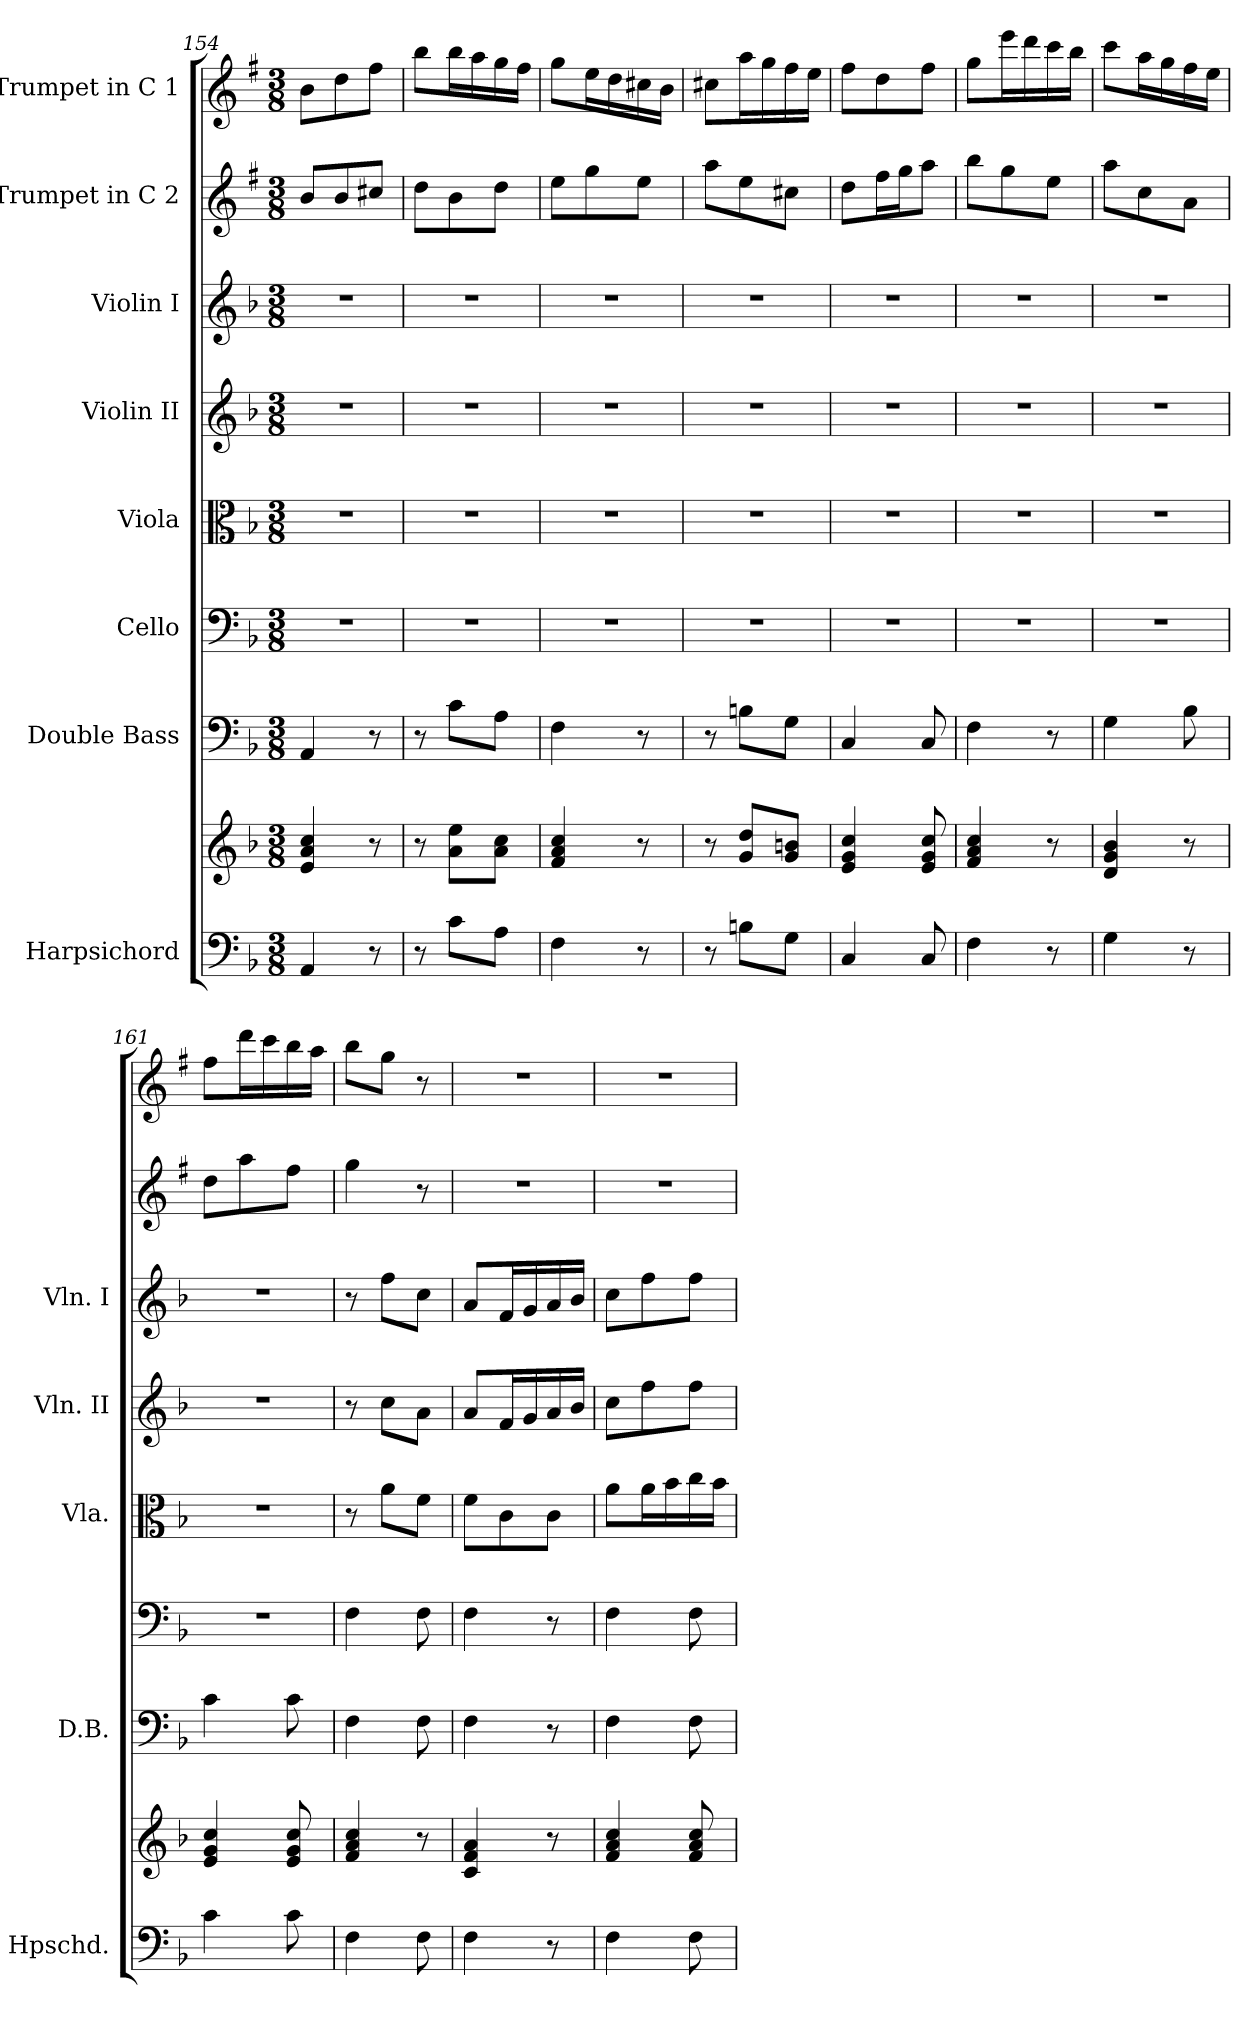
**kern	**kern	**kern	**kern	**kern	**kern	**kern	**kern	**kern
*part8	*part8	*part7	*part6	*part5	*part4	*part3	*part2	*part1
*staff9	*staff8	*staff7	*staff6	*staff5	*staff4	*staff3	*staff2	*staff1
*I"Harpsichord	*	*I"Double Bass	*I"Cello	*I"Viola	*I"Violin II	*I"Violin I	*I"Trumpet in C 2	*I"Trumpet in C 1
*I'Hpschd.	*	*I'D.B.	*	*I'Vla.	*I'Vln. II	*I'Vln. I	*	*
*clefF4	*clefG2	*clefF4	*clefF4	*clefC3	*clefG2	*clefG2	*clefG2	*clefG2
*	*	*ITrd7c12	*	*	*	*	*ITrd1c2	*ITrd1c2
*k[b-]	*k[b-]	*k[b-]	*k[b-]	*k[b-]	*k[b-]	*k[b-]	*k[b-]	*k[b-]
*F:	*F:	*F:	*F:	*F:	*F:	*F:	*F:	*F:
*M3/8	*M3/8	*M3/8	*M3/8	*M3/8	*M3/8	*M3/8	*M3/8	*M3/8
=154	=154	=154	=154	=154	=154	=154	=154	=154
4AA/	4e/ 4a/ 4cc/	4AAA/	4.r	4.r	4.r	4.r	8a/L	8a\L
.	.	.	.	.	.	.	8a/	8cc\
8r	8r	8r	.	.	.	.	8bn/J	8ee\J
=155	=155	=155	=155	=155	=155	=155	=155	=155
8r	8r	8r	4.r	4.r	4.r	4.r	8cc\L	8aa\L
8c\L	8a\ 8ee\L	8C\L	.	.	.	.	8a\	16aa\L
.	.	.	.	.	.	.	.	16gg\
8A\J	8a\ 8cc\J	8AA\J	.	.	.	.	8cc\J	16ff\
.	.	.	.	.	.	.	.	16ee\JJ
=156	=156	=156	=156	=156	=156	=156	=156	=156
4F\	4f/ 4a/ 4cc/	4FF\	4.r	4.r	4.r	4.r	8dd\L	8ff\L
.	.	.	.	.	.	.	8ff\	16dd\L
.	.	.	.	.	.	.	.	16cc\
8r	8r	8r	.	.	.	.	8dd\J	16bn\
.	.	.	.	.	.	.	.	16a\JJ
=157	=157	=157	=157	=157	=157	=157	=157	=157
8r	8r	8r	4.r	4.r	4.r	4.r	8gg\L	8bn\L
8Bn\L	8g/ 8dd/L	8BBn\L	.	.	.	.	8dd\	16gg\L
.	.	.	.	.	.	.	.	16ff\
8G\J	8g/ 8bn/J	8GG\J	.	.	.	.	8bn\J	16ee\
.	.	.	.	.	.	.	.	16dd\JJ
!!LO:PB:g=z
=158	=158	=158	=158	=158	=158	=158	=158	=158
4C/	4e/ 4g/ 4cc/	4CC/	4.r	4.r	4.r	4.r	8cc\L	8ee\L
.	.	.	.	.	.	.	16ee\L	8cc\
.	.	.	.	.	.	.	16ff\J	.
8C/	8e/ 8g/ 8cc/	8CC/	.	.	.	.	8gg\J	8ee\J
=159	=159	=159	=159	=159	=159	=159	=159	=159
4F\	4f/ 4a/ 4cc/	4FF\	4.r	4.r	4.r	4.r	8aa\L	8ff\L
.	.	.	.	.	.	.	8ff\	16ddd\L
.	.	.	.	.	.	.	.	16ccc\
8r	8r	8r	.	.	.	.	8dd\J	16bb-\
.	.	.	.	.	.	.	.	16aa\JJ
!!LO:PB:g=z
=160	=160	=160	=160	=160	=160	=160	=160	=160
4G\	4d/ 4g/ 4b-/	4GG\	4.r	4.r	4.r	4.r	8gg\L	8bb-\L
.	.	.	.	.	.	.	8b-\	16gg\L
.	.	.	.	.	.	.	.	16ff\
8r	8r	8BB-\	.	.	.	.	8g\J	16ee\
.	.	.	.	.	.	.	.	16dd\JJ
=161	=161	=161	=161	=161	=161	=161	=161	=161
4c\	4e/ 4g/ 4cc/	4C\	4.r	4.r	4.r	4.r	8cc\L	8ee\L
.	.	.	.	.	.	.	8gg\	16ccc\L
.	.	.	.	.	.	.	.	16bb-\
8c\	8e/ 8g/ 8cc/	8C\	.	.	.	.	8ee\J	16aa\
.	.	.	.	.	.	.	.	16gg\JJ
=162	=162	=162	=162	=162	=162	=162	=162	=162
4F\	4f/ 4a/ 4cc/	4FF\	4F\	8r	8r	8r	4ff\	8aa\L
.	.	.	.	8a\L	8cc\L	8ff\L	.	8ff\J
8F\	8r	8FF\	8F\	8f\J	8a\J	8cc\J	8r	8r
=163	=163	=163	=163	=163	=163	=163	=163	=163
4F\	4c/ 4f/ 4a/	4FF\	4F\	8f\L	8a/L	8a/L	4.r	4.r
.	.	.	.	8c\	16f/L	16f/L	.	.
.	.	.	.	.	16g/	16g/	.	.
8r	8r	8r	8r	8c\J	16a/	16a/	.	.
.	.	.	.	.	16b-/JJ	16b-/JJ	.	.
=164	=164	=164	=164	=164	=164	=164	=164	=164
4F\	4f/ 4a/ 4cc/	4FF\	4F\	8a\L	8cc\L	8cc\L	4.r	4.r
.	.	.	.	16a\L	8ff\	8ff\	.	.
.	.	.	.	16b-\	.	.	.	.
8F\	8f/ 8a/ 8cc/	8FF\	8F\	16cc\	8ff\J	8ff\J	.	.
.	.	.	.	16b-\JJ	.	.	.	.
=	=	=	=	=	=	=	=	=
*-	*-	*-	*-	*-	*-	*-	*-	*-
